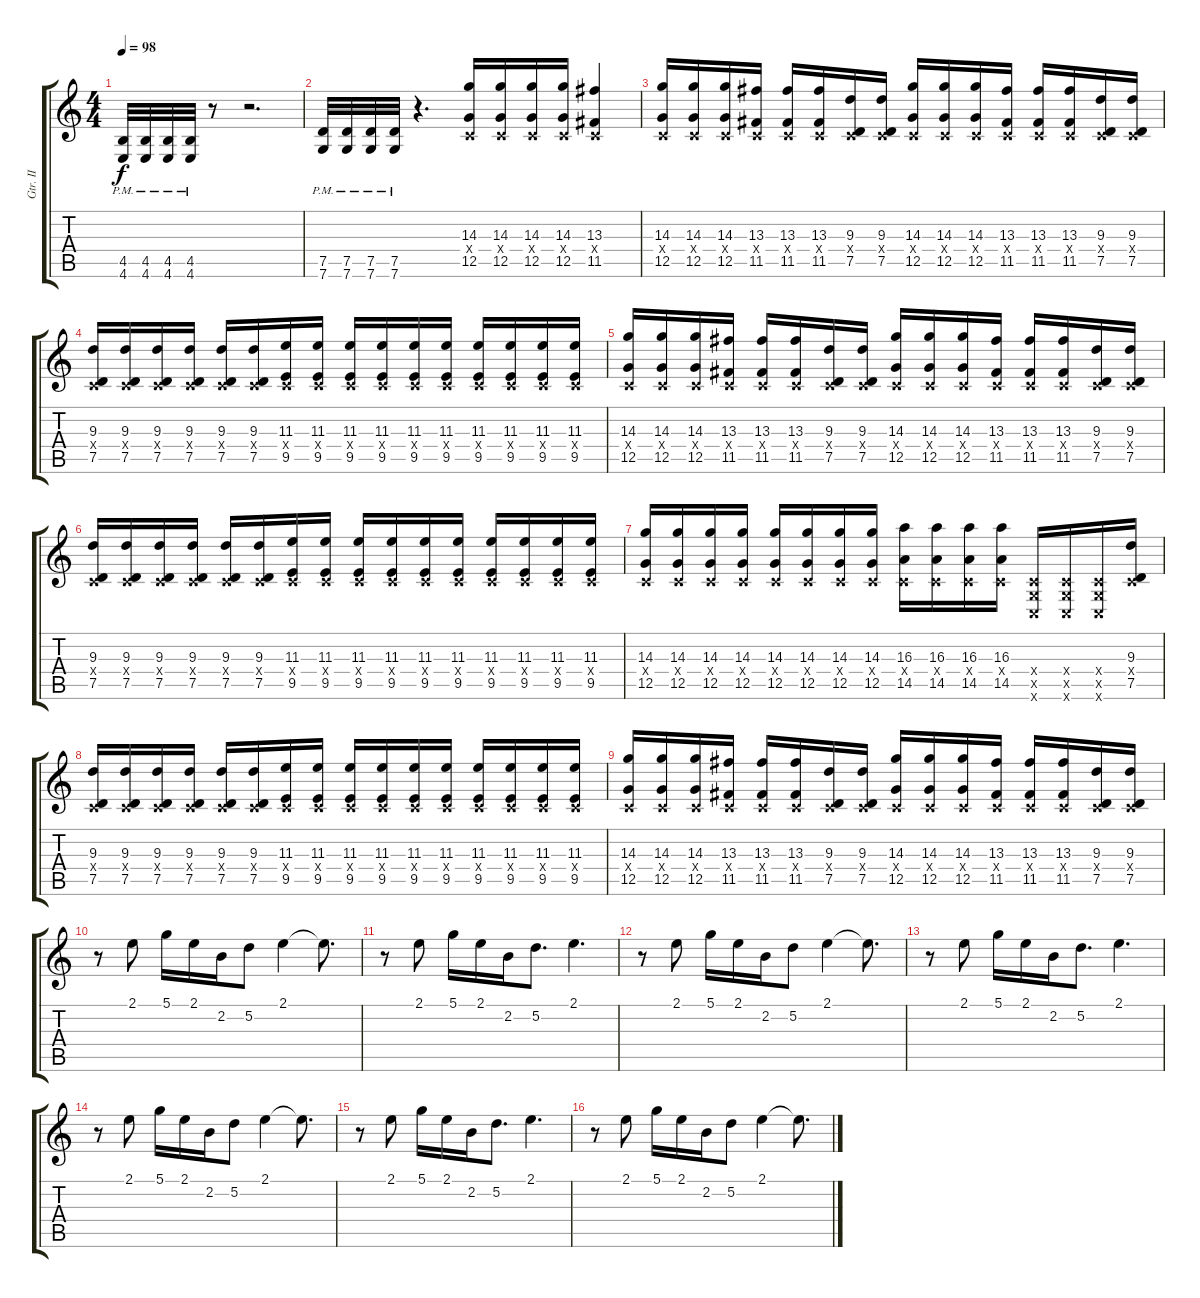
\track ("Gtr. II" "Gtr. II") {instrument overdrivenguitar}
\staff {score tabs}
\tuning (D4 A3 F3 C3 G2 C2) {hide}
\ts (4 4)
\tempo 98
\clef g2
\ks c
(4.5{pm} 4.6{pm}).32{dy f} (4.5{pm} 4.6{pm}).32 (4.5{pm} 4.6{pm}).32 (4.5{pm} 4.6{pm}).32 r.8 r.2{d} |
(7.5{pm} 7.6{pm}).32 (7.5{pm} 7.6{pm}).32 (7.5{pm} 7.6{pm}).32 (7.5{pm} 7.6{pm}).32 r.4{d} (14.3 0.4{x} 12.5).16 (14.3 0.4{x} 12.5).16 (14.3 0.4{x} 12.5).16 (14.3 0.4{x} 12.5).16 (13.3 0.4{x} 11.5).4 |
(14.3 0.4{x} 12.5).16 (14.3 0.4{x} 12.5).16 (14.3 0.4{x} 12.5).16 (13.3 0.4{x} 11.5).16 (13.3 0.4{x} 11.5).16 (13.3 0.4{x} 11.5).16 (9.3 0.4{x} 7.5).16 (9.3 0.4{x} 7.5).16 (14.3 0.4{x} 12.5).16 (14.3 0.4{x} 12.5).16 (14.3 0.4{x} 12.5).16 (13.3 0.4{x} 11.5).16 (13.3 0.4{x} 11.5).16 (13.3 0.4{x} 11.5).16 (9.3 0.4{x} 7.5).16 (9.3 0.4{x} 7.5).16 |
(9.3 0.4{x} 7.5).16 (9.3 0.4{x} 7.5).16 (9.3 0.4{x} 7.5).16 (9.3 0.4{x} 7.5).16 (9.3 0.4{x} 7.5).16 (9.3 0.4{x} 7.5).16 (11.3 0.4{x} 9.5).16 (11.3 0.4{x} 9.5).16 (11.3 0.4{x} 9.5).16 (11.3 0.4{x} 9.5).16 (11.3 0.4{x} 9.5).16 (11.3 0.4{x} 9.5).16 (11.3 0.4{x} 9.5).16 (11.3 0.4{x} 9.5).16 (11.3 0.4{x} 9.5).16 (11.3 0.4{x} 9.5).16 |
(14.3 0.4{x} 12.5).16 (14.3 0.4{x} 12.5).16 (14.3 0.4{x} 12.5).16 (13.3 0.4{x} 11.5).16 (13.3 0.4{x} 11.5).16 (13.3 0.4{x} 11.5).16 (9.3 0.4{x} 7.5).16 (9.3 0.4{x} 7.5).16 (14.3 0.4{x} 12.5).16 (14.3 0.4{x} 12.5).16 (14.3 0.4{x} 12.5).16 (13.3 0.4{x} 11.5).16 (13.3 0.4{x} 11.5).16 (13.3 0.4{x} 11.5).16 (9.3 0.4{x} 7.5).16 (9.3 0.4{x} 7.5).16 |
(9.3 0.4{x} 7.5).16 (9.3 0.4{x} 7.5).16 (9.3 0.4{x} 7.5).16 (9.3 0.4{x} 7.5).16 (9.3 0.4{x} 7.5).16 (9.3 0.4{x} 7.5).16 (11.3 0.4{x} 9.5).16 (11.3 0.4{x} 9.5).16 (11.3 0.4{x} 9.5).16 (11.3 0.4{x} 9.5).16 (11.3 0.4{x} 9.5).16 (11.3 0.4{x} 9.5).16 (11.3 0.4{x} 9.5).16 (11.3 0.4{x} 9.5).16 (11.3 0.4{x} 9.5).16 (11.3 0.4{x} 9.5).16 |
(14.3 0.4{x} 12.5).16 (14.3 0.4{x} 12.5).16 (14.3 0.4{x} 12.5).16 (14.3 0.4{x} 12.5).16 (14.3 0.4{x} 12.5).16 (14.3 0.4{x} 12.5).16 (14.3 0.4{x} 12.5).16 (14.3 0.4{x} 12.5).16 (16.3 0.4{x} 14.5).16 (16.3 0.4{x} 14.5).16 (16.3 0.4{x} 14.5).16 (16.3 0.4{x} 14.5).16 (0.4{x} 0.5{x} 0.6{x}).16 (0.4{x} 0.5{x} 0.6{x}).16 (0.4{x} 0.5{x} 0.6{x}).16 (9.3 0.4{x} 7.5).16 |
(9.3 0.4{x} 7.5).16 (9.3 0.4{x} 7.5).16 (9.3 0.4{x} 7.5).16 (9.3 0.4{x} 7.5).16 (9.3 0.4{x} 7.5).16 (9.3 0.4{x} 7.5).16 (11.3 0.4{x} 9.5).16 (11.3 0.4{x} 9.5).16 (11.3 0.4{x} 9.5).16 (11.3 0.4{x} 9.5).16 (11.3 0.4{x} 9.5).16 (11.3 0.4{x} 9.5).16 (11.3 0.4{x} 9.5).16 (11.3 0.4{x} 9.5).16 (11.3 0.4{x} 9.5).16 (11.3 0.4{x} 9.5).16 |
(14.3 0.4{x} 12.5).16 (14.3 0.4{x} 12.5).16 (14.3 0.4{x} 12.5).16 (13.3 0.4{x} 11.5).16 (13.3 0.4{x} 11.5).16 (13.3 0.4{x} 11.5).16 (9.3 0.4{x} 7.5).16 (9.3 0.4{x} 7.5).16 (14.3 0.4{x} 12.5).16 (14.3 0.4{x} 12.5).16 (14.3 0.4{x} 12.5).16 (13.3 0.4{x} 11.5).16 (13.3 0.4{x} 11.5).16 (13.3 0.4{x} 11.5).16 (9.3 0.4{x} 7.5).16 (9.3 0.4{x} 7.5).16 |
r.8 2.1.8 5.1.16 2.1.16 2.2.16 5.2.8 2.1.4 2.1{t}.8{d} |
r.8 2.1.8 5.1.16 2.1.16 2.2.16 5.2.8{d} 2.1.4{d} |
r.8 2.1.8 5.1.16 2.1.16 2.2.16 5.2.8 2.1.4 2.1{t}.8{d} |
r.8 2.1.8 5.1.16 2.1.16 2.2.16 5.2.8{d} 2.1.4{d} |
r.8 2.1.8 5.1.16 2.1.16 2.2.16 5.2.8 2.1.4 2.1{t}.8{d} |
r.8 2.1.8 5.1.16 2.1.16 2.2.16 5.2.8{d} 2.1.4{d} |
r.8 2.1.8 5.1.16 2.1.16 2.2.16 5.2.8 2.1.4 2.1{t}.8{d}
